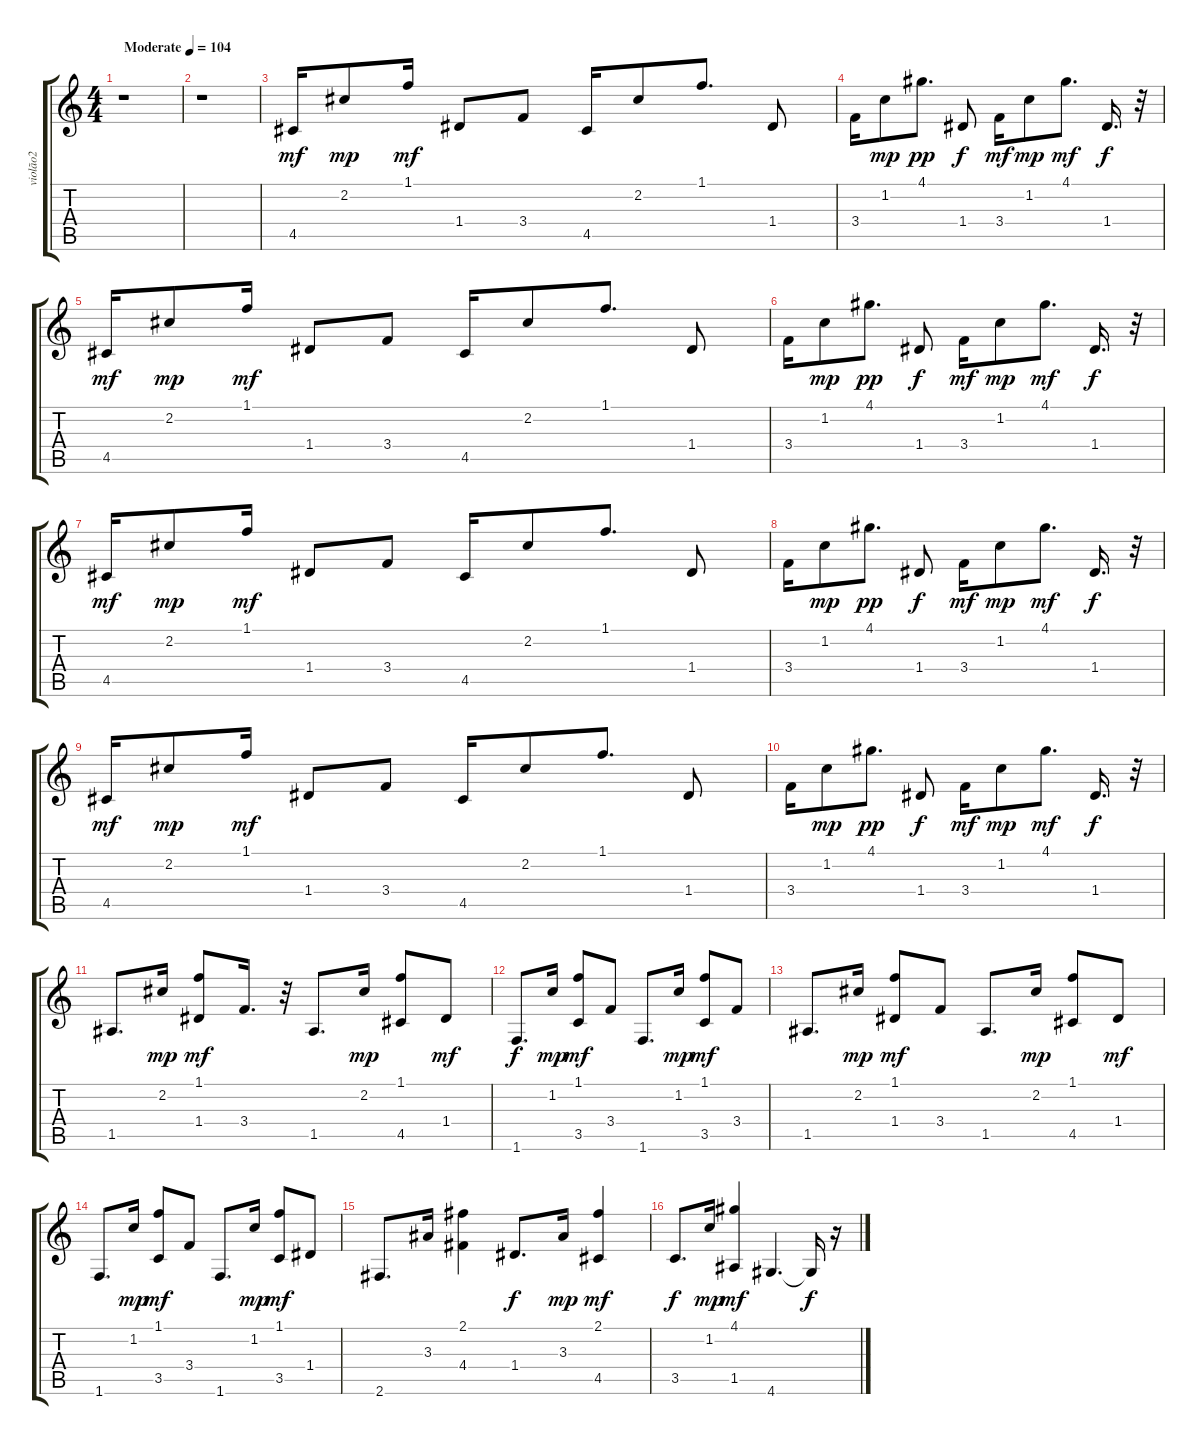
\track ("violão2" "violão2") {instrument acousticguitarsteel}
\staff {score tabs}
\tuning (E4 B3 G3 D3 A2 E2) {hide}
\ts (4 4)
\tempo (104 "Moderate")
\clef g2
\ks c
r.1{dy mf instrument acousticguitarsteel} |
r.1 |
4.5.16 2.2.8{dy mp} 1.1.16{dy mf} 1.4.8 3.4.8 4.5.16 2.2.8 1.1.8{d} 1.4.8 |
3.4.16 1.2.8{dy mp} 4.1.8{d dy pp} 1.4.8{dy f} 3.4.16{dy mf} 1.2.8{dy mp} 4.1.8{d dy mf} 1.4.16{d dy f} r.32 |
4.5.16{dy mf} 2.2.8{dy mp} 1.1.16{dy mf} 1.4.8 3.4.8 4.5.16 2.2.8 1.1.8{d} 1.4.8 |
3.4.16 1.2.8{dy mp} 4.1.8{d dy pp} 1.4.8{dy f} 3.4.16{dy mf} 1.2.8{dy mp} 4.1.8{d dy mf} 1.4.16{d dy f} r.32 |
4.5.16{dy mf} 2.2.8{dy mp} 1.1.16{dy mf} 1.4.8 3.4.8 4.5.16 2.2.8 1.1.8{d} 1.4.8 |
3.4.16 1.2.8{dy mp} 4.1.8{d dy pp} 1.4.8{dy f} 3.4.16{dy mf} 1.2.8{dy mp} 4.1.8{d dy mf} 1.4.16{d dy f} r.32 |
4.5.16{dy mf} 2.2.8{dy mp} 1.1.16{dy mf} 1.4.8 3.4.8 4.5.16 2.2.8 1.1.8{d} 1.4.8 |
3.4.16 1.2.8{dy mp} 4.1.8{d dy pp} 1.4.8{dy f} 3.4.16{dy mf} 1.2.8{dy mp} 4.1.8{d dy mf} 1.4.16{d dy f} r.32 |
1.5.8{d} 2.2.16{dy mp} (1.1 1.4).8{dy mf} 3.4.16{d} r.32 1.5.8{d} 2.2.16{dy mp} (1.1 4.5).8 1.4.8{dy mf} |
1.6.8{d dy f} 1.2.16{dy mp} (1.1 3.5).8{dy mf} 3.4.8 1.6.8{d} 1.2.16{dy mp} (1.1 3.5).8{dy mf} 3.4.8 |
1.5.8{d} 2.2.16{dy mp} (1.1 1.4).8{dy mf} 3.4.8 1.5.8{d} 2.2.16{dy mp} (1.1 4.5).8 1.4.8{dy mf} |
1.6.8{d} 1.2.16{dy mp} (1.1 3.5).8{dy mf} 3.4.8 1.6.8{d} 1.2.16{dy mp} (1.1 3.5).8{dy mf} 1.4.8 |
2.6.8{d} 3.3.16 (2.1 4.4).4 1.4.8{d dy f} 3.3.16{dy mp} (2.1 4.5).4{dy mf} |
3.5.8{d dy f} 1.2.16{dy mp} (4.1 1.5).4{dy mf} 4.6.4{d} 4.6{t}.16{dy f} r.16
